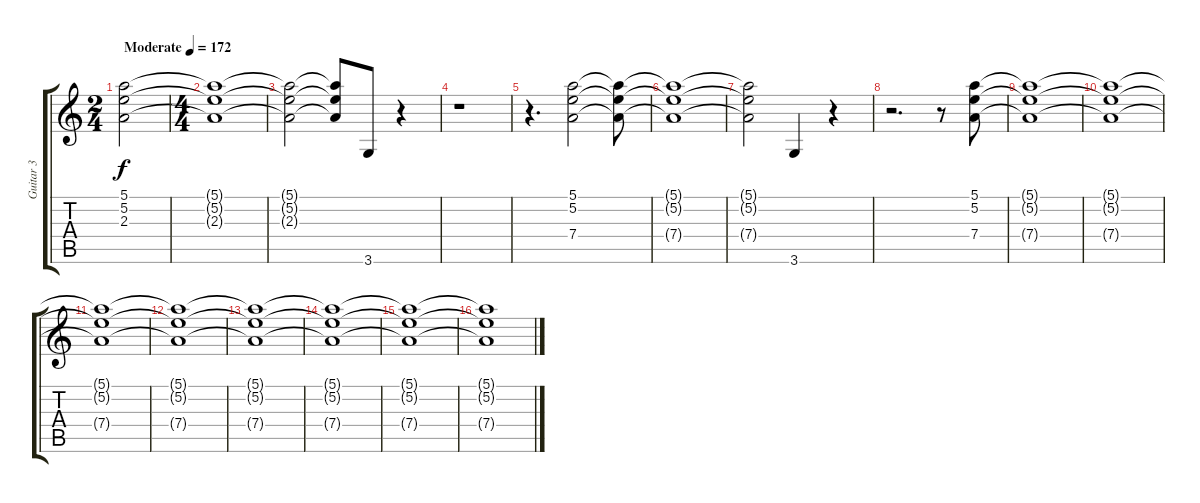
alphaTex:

\track ("Guitar 3" "Guitar 3") {instrument overdrivenguitar}
\staff {score tabs}
\tuning (E4 B3 G3 D3 A2 E2) {hide}
\ts (2 4)
\tempo (172 "Moderate")
\clef g2
\ks c
(5.1 5.2 2.3).2{dy f instrument overdrivenguitar} |
\ts (4 4)
(5.1{t} 5.2{t} 2.3{t}).1 |
(5.1{t} 5.2{t} 2.3{t}).2 (5.1{t} 5.2{t} 2.3{t}).8 3.6.8{volume 13} r.4 |
r.1 |
r.4{d} (5.1 5.2 7.4).2{volume 4} (5.1{t} 5.2{t} 7.4{t}).8 |
(5.1{t} 5.2{t} 7.4{t}).1 |
(5.1{t} 5.2{t} 7.4{t}).2 3.6.4{volume 13} r.4 |
r.2{d} r.8 (5.1 5.2 7.4).8 |
(5.1{t} 5.2{t} 7.4{t}).1 |
(5.1{t} 5.2{t} 7.4{t}).1 |
(5.1{t} 5.2{t} 7.4{t}).1 |
(5.1{t} 5.2{t} 7.4{t}).1 |
(5.1{t} 5.2{t} 7.4{t}).1 |
(5.1{t} 5.2{t} 7.4{t}).1 |
(5.1{t} 5.2{t} 7.4{t}).1 |
(5.1{t} 5.2{t} 7.4{t}).1
